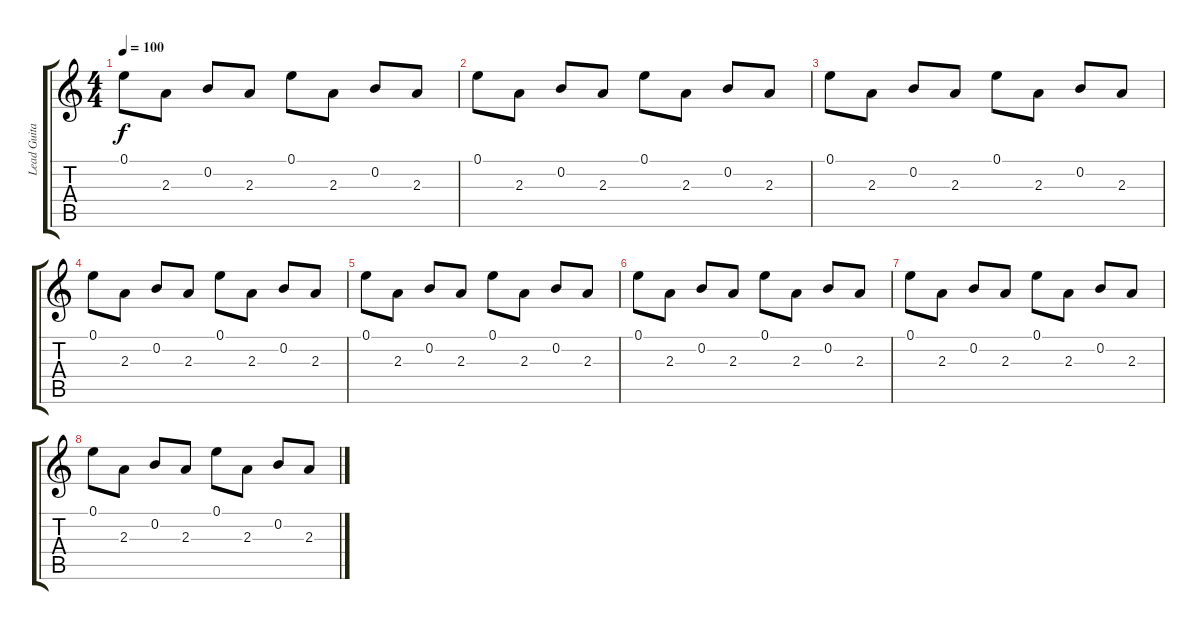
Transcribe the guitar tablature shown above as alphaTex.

\track ("Lead Guitar" "Lead Guita") {instrument acousticguitarsteel}
\staff {score tabs}
\tuning (E4 B3 G3 D3 A2 E2) {hide}
\ts (4 4)
\tempo 100
\clef g2
\ks c
0.1.8{dy f} 2.3.8 0.2.8 2.3.8 0.1.8 2.3.8 0.2.8 2.3.8 |
0.1.8 2.3.8 0.2.8 2.3.8 0.1.8 2.3.8 0.2.8 2.3.8 |
0.1.8 2.3.8 0.2.8 2.3.8 0.1.8 2.3.8 0.2.8 2.3.8 |
0.1.8 2.3.8 0.2.8 2.3.8 0.1.8 2.3.8 0.2.8 2.3.8 |
0.1.8 2.3.8 0.2.8 2.3.8 0.1.8 2.3.8 0.2.8 2.3.8 |
0.1.8 2.3.8 0.2.8 2.3.8 0.1.8 2.3.8 0.2.8 2.3.8 |
0.1.8 2.3.8 0.2.8 2.3.8 0.1.8 2.3.8 0.2.8 2.3.8 |
0.1.8 2.3.8 0.2.8 2.3.8 0.1.8 2.3.8 0.2.8 2.3.8
